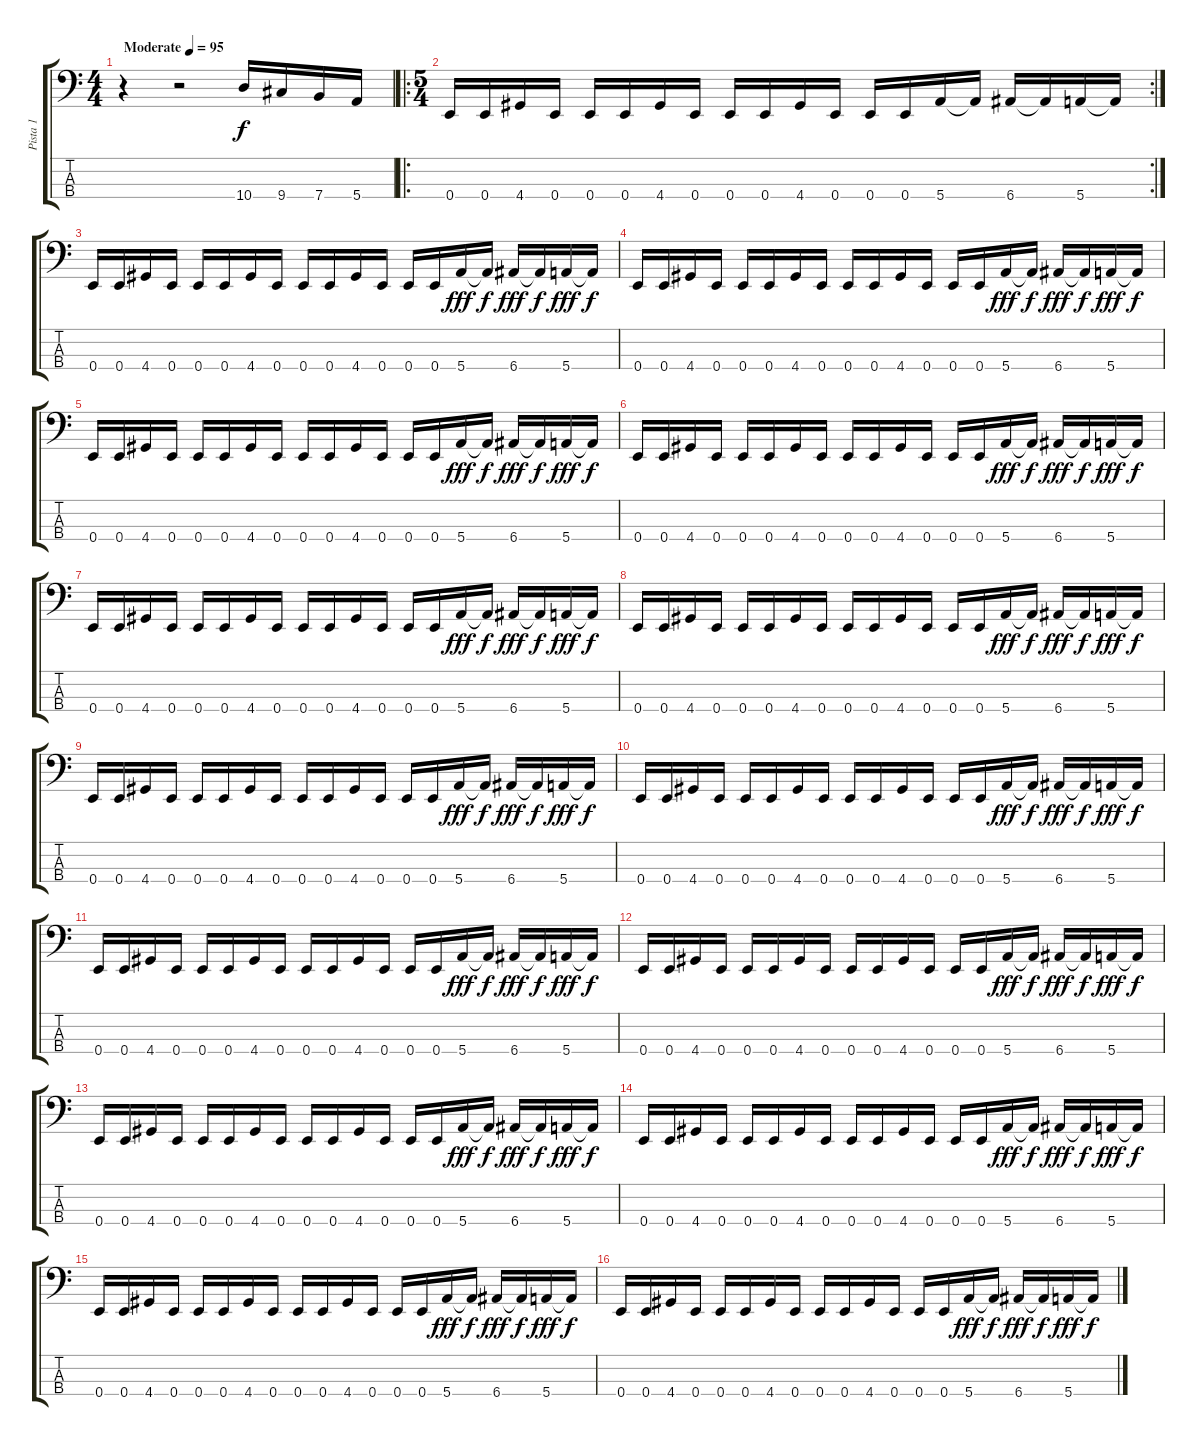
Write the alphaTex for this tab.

\track ("Pista 1" "Pista 1") {instrument slapbass2}
\staff {score tabs}
\tuning (G2 D2 A1 E1) {hide}
\ts (4 4)
\tempo (95 "Moderate")
\clef f4
\ks c
r.4{dy f instrument slapbass2} r.2 10.4.16 9.4.16 7.4.16 5.4.16 |
\ro
\rc 2
\ts (5 4)
0.4.16 0.4.16 4.4.16 0.4.16 0.4.16 0.4.16 4.4.16 0.4.16 0.4.16 0.4.16 4.4.16 0.4.16 0.4.16 0.4.16 5.4.16 5.4{t}.16 6.4.16 6.4{t}.16 5.4.16 5.4{t}.16 |
0.4.16 0.4.16 4.4.16 0.4.16 0.4.16 0.4.16 4.4.16 0.4.16 0.4.16 0.4.16 4.4.16 0.4.16 0.4.16 0.4.16 5.4.16{dy fff volume 16} 5.4{t}.16{dy f} 6.4.16{dy fff} 6.4{t}.16{dy f} 5.4.16{dy fff} 5.4{t}.16{dy f volume 13} |
0.4.16 0.4.16 4.4.16 0.4.16 0.4.16 0.4.16 4.4.16 0.4.16 0.4.16 0.4.16 4.4.16 0.4.16 0.4.16 0.4.16 5.4.16{dy fff volume 16} 5.4{t}.16{dy f} 6.4.16{dy fff} 6.4{t}.16{dy f} 5.4.16{dy fff} 5.4{t}.16{dy f volume 13} |
0.4.16 0.4.16 4.4.16 0.4.16 0.4.16 0.4.16 4.4.16 0.4.16 0.4.16 0.4.16 4.4.16 0.4.16 0.4.16 0.4.16 5.4.16{dy fff volume 16} 5.4{t}.16{dy f} 6.4.16{dy fff} 6.4{t}.16{dy f} 5.4.16{dy fff} 5.4{t}.16{dy f volume 13} |
0.4.16 0.4.16 4.4.16 0.4.16 0.4.16 0.4.16 4.4.16 0.4.16 0.4.16 0.4.16 4.4.16 0.4.16 0.4.16 0.4.16 5.4.16{dy fff volume 16} 5.4{t}.16{dy f} 6.4.16{dy fff} 6.4{t}.16{dy f} 5.4.16{dy fff} 5.4{t}.16{dy f volume 13} |
0.4.16 0.4.16 4.4.16 0.4.16 0.4.16 0.4.16 4.4.16 0.4.16 0.4.16 0.4.16 4.4.16 0.4.16 0.4.16 0.4.16 5.4.16{dy fff volume 16} 5.4{t}.16{dy f} 6.4.16{dy fff} 6.4{t}.16{dy f} 5.4.16{dy fff} 5.4{t}.16{dy f volume 13} |
0.4.16 0.4.16 4.4.16 0.4.16 0.4.16 0.4.16 4.4.16 0.4.16 0.4.16 0.4.16 4.4.16 0.4.16 0.4.16 0.4.16 5.4.16{dy fff volume 16} 5.4{t}.16{dy f} 6.4.16{dy fff} 6.4{t}.16{dy f} 5.4.16{dy fff} 5.4{t}.16{dy f volume 13} |
0.4.16 0.4.16 4.4.16 0.4.16 0.4.16 0.4.16 4.4.16 0.4.16 0.4.16 0.4.16 4.4.16 0.4.16 0.4.16 0.4.16 5.4.16{dy fff volume 16} 5.4{t}.16{dy f} 6.4.16{dy fff} 6.4{t}.16{dy f} 5.4.16{dy fff} 5.4{t}.16{dy f volume 13} |
0.4.16 0.4.16 4.4.16 0.4.16 0.4.16 0.4.16 4.4.16 0.4.16 0.4.16 0.4.16 4.4.16 0.4.16 0.4.16 0.4.16 5.4.16{dy fff volume 16} 5.4{t}.16{dy f} 6.4.16{dy fff} 6.4{t}.16{dy f} 5.4.16{dy fff} 5.4{t}.16{dy f volume 13} |
0.4.16 0.4.16 4.4.16 0.4.16 0.4.16 0.4.16 4.4.16 0.4.16 0.4.16 0.4.16 4.4.16 0.4.16 0.4.16 0.4.16 5.4.16{dy fff volume 16} 5.4{t}.16{dy f} 6.4.16{dy fff} 6.4{t}.16{dy f} 5.4.16{dy fff} 5.4{t}.16{dy f volume 13} |
0.4.16 0.4.16 4.4.16 0.4.16 0.4.16 0.4.16 4.4.16 0.4.16 0.4.16 0.4.16 4.4.16 0.4.16 0.4.16 0.4.16 5.4.16{dy fff volume 16} 5.4{t}.16{dy f} 6.4.16{dy fff} 6.4{t}.16{dy f} 5.4.16{dy fff} 5.4{t}.16{dy f volume 13} |
0.4.16 0.4.16 4.4.16 0.4.16 0.4.16 0.4.16 4.4.16 0.4.16 0.4.16 0.4.16 4.4.16 0.4.16 0.4.16 0.4.16 5.4.16{dy fff volume 16} 5.4{t}.16{dy f} 6.4.16{dy fff} 6.4{t}.16{dy f} 5.4.16{dy fff} 5.4{t}.16{dy f volume 13} |
0.4.16 0.4.16 4.4.16 0.4.16 0.4.16 0.4.16 4.4.16 0.4.16 0.4.16 0.4.16 4.4.16 0.4.16 0.4.16 0.4.16 5.4.16{dy fff volume 16} 5.4{t}.16{dy f} 6.4.16{dy fff} 6.4{t}.16{dy f} 5.4.16{dy fff} 5.4{t}.16{dy f volume 13} |
0.4.16 0.4.16 4.4.16 0.4.16 0.4.16 0.4.16 4.4.16 0.4.16 0.4.16 0.4.16 4.4.16 0.4.16 0.4.16 0.4.16 5.4.16{dy fff volume 16} 5.4{t}.16{dy f} 6.4.16{dy fff} 6.4{t}.16{dy f} 5.4.16{dy fff} 5.4{t}.16{dy f volume 13} |
0.4.16 0.4.16 4.4.16 0.4.16 0.4.16 0.4.16 4.4.16 0.4.16 0.4.16 0.4.16 4.4.16 0.4.16 0.4.16 0.4.16 5.4.16{dy fff volume 16} 5.4{t}.16{dy f} 6.4.16{dy fff} 6.4{t}.16{dy f} 5.4.16{dy fff} 5.4{t}.16{dy f volume 13}
